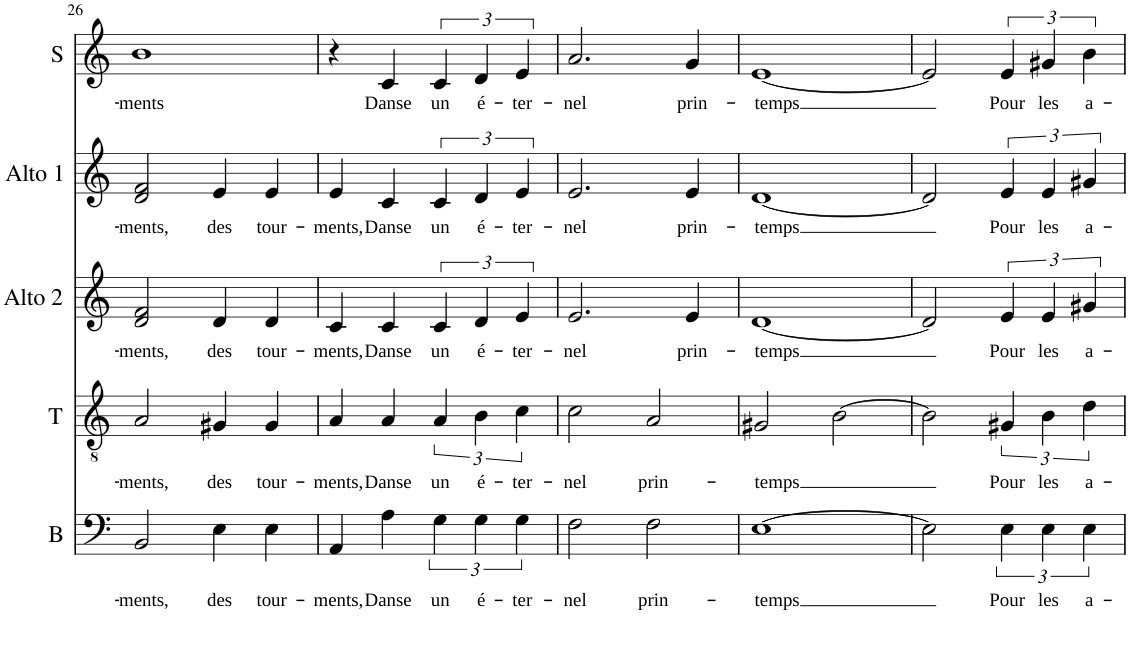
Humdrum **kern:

**kern	**text	**kern	**text	**kern	**text	**kern	**text	**kern	**text
*part5	*part5	*part4	*part4	*part3	*part3	*part2	*part2	*part1	*part1
*staff5	*staff5	*staff4	*staff4	*staff3	*staff3	*staff2	*staff2	*staff1	*staff1
*I"Basse	*	*I"Ténor	*	*I"Alto 2	*	*I"Alto 1	*	*I"Soprano	*
*I'B	*	*I'T	*	*I'Alto 2	*	*I'Alto 1	*	*I'S	*
!!LO:PB:g=z
*clefF4	*	*clefGv2	*	*clefG2	*	*clefG2	*	*clefG2	*
*k[]	*	*k[]	*	*k[]	*	*k[]	*	*k[]	*
*M4/4	*	*M4/4	*	*M4/4	*	*M4/4	*	*M4/4	*
=26	=26	=26	=26	=26	=26	=26	=26	=26	=26
!	!LO:LY:b	!	!LO:LY:b	!	!LO:LY:b	!	!LO:LY:b	!	!LO:LY:b
2BB/	-ments,	2A/	-ments,	2d/ 2f/	-ments,	2d/ 2f/	-ments,	1b	-ments
!	!LO:LY:b	!	!LO:LY:b	!	!LO:LY:b	!	!LO:LY:b	!	!
4E\	des	4G#X/	des	4d/	des	4e/	des	.	.
!	!LO:LY:b	!	!LO:LY:b	!	!LO:LY:b	!	!LO:LY:b	!	!
4E\	tour-	4G#/	tour-	4d/	tour-	4e/	tour-	.	.
=27	=27	=27	=27	=27	=27	=27	=27	=27	=27
!	!LO:LY:b	!	!LO:LY:b	!	!LO:LY:b	!	!LO:LY:b	!	!
4AA/	-ments,	4A/	-ments,	4c/	-ments,	4e/	-ments,	4r	.
!	!LO:LY:b	!	!LO:LY:b	!	!LO:LY:b	!	!LO:LY:b	!	!LO:LY:b
4A\	Danse	4A/	Danse	4c/	Danse	4c/	Danse	4c/	Danse
!	!LO:LY:b	!	!LO:LY:b	!	!LO:LY:b	!	!LO:LY:b	!	!LO:LY:b
6G\	un	6A/	un	6c/	un	6c/	un	6c/	un
!	!LO:LY:b	!	!LO:LY:b	!	!LO:LY:b	!	!LO:LY:b	!	!LO:LY:b
6G\	é-	6B\	é-	6d/	é-	6d/	é-	6d/	é-
!	!LO:LY:b	!	!LO:LY:b	!	!LO:LY:b	!	!LO:LY:b	!	!LO:LY:b
6G\	-ter-	6c\	-ter-	6e/	-ter-	6e/	-ter-	6e/	-ter-
=28	=28	=28	=28	=28	=28	=28	=28	=28	=28
!	!LO:LY:b	!	!LO:LY:b	!	!LO:LY:b	!	!LO:LY:b	!	!LO:LY:b
2F\	-nel	2c\	-nel	2.e/	-nel	2.e/	-nel	2.a/	-nel
!	!LO:LY:b	!	!LO:LY:b	!	!	!	!	!	!
2F\	prin-	2A/	prin-	.	.	.	.	.	.
!	!	!	!	!	!LO:LY:b	!	!LO:LY:b	!	!LO:LY:b
.	.	.	.	4e/	prin-	4e/	prin-	4g/	prin-
=29	=29	=29	=29	=29	=29	=29	=29	=29	=29
!	!LO:LY:b	!	!LO:LY:b	!	!LO:LY:b	!	!LO:LY:b	!	!LO:LY:b
[1E	-temps	2G#X/	-temps	[1d	-temps	[1d	-temps	[1e	-temps
.	.	[2B\	.	.	.	.	.	.	.
=30	=30	=30	=30	=30	=30	=30	=30	=30	=30
2E\]	.	2B\]	.	2d/]	.	2d/]	.	2e/]	.
!	!LO:LY:b	!	!LO:LY:b	!	!LO:LY:b	!	!LO:LY:b	!	!LO:LY:b
6E\	Pour	6G#X/	Pour	6e/	Pour	6e/	Pour	6e/	Pour
!	!LO:LY:b	!	!LO:LY:b	!	!LO:LY:b	!	!LO:LY:b	!	!LO:LY:b
6E\	les	6B\	les	6e/	les	6e/	les	6g#X/	les
!	!LO:LY:b	!	!LO:LY:b	!	!LO:LY:b	!	!LO:LY:b	!	!LO:LY:b
6E\	a-	6d\	a-	6g#X/	a-	6g#X/	a-	6b\	a-
=	=	=	=	=	=	=	=	=	=
*-	*-	*-	*-	*-	*-	*-	*-	*-	*-
